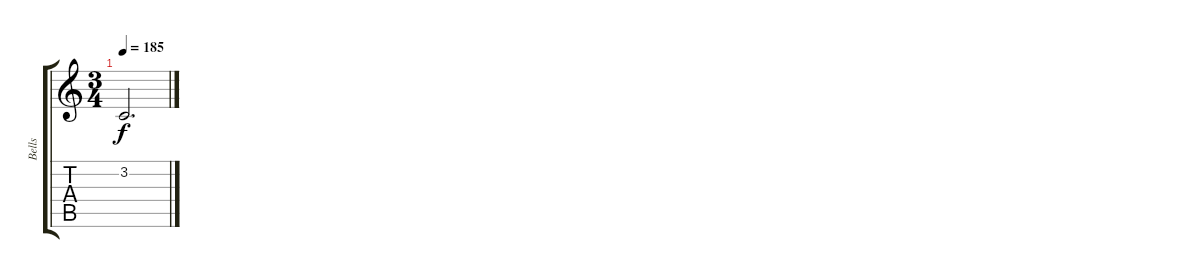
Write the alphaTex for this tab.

\track ("Bells" "Bells") {instrument tubularbells}
\staff {score tabs}
\tuning (D4 A3 F3 C3 G2 D2) {hide}
\ts (3 4)
\tempo 185
\clef g2
\ks c
3.2.2{d dy f}
